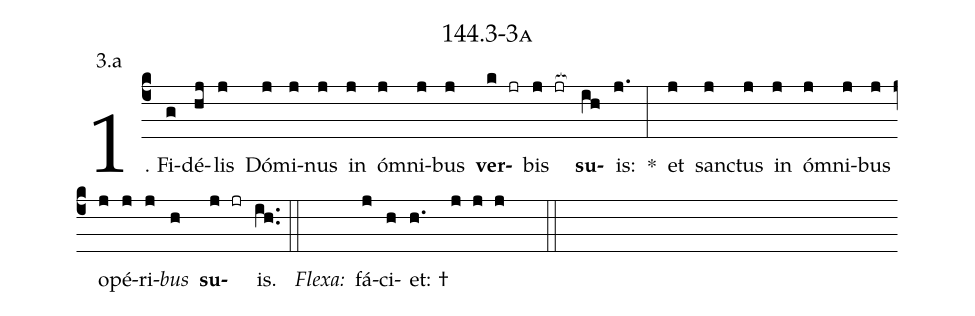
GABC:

name: 144.3-3a;
annotation: 3.a;
%%
(c4)1. Fi(g)dé(hj)lis(j) Dó(j)mi(j)nus(j) in(j) ó(j)mni(j)bus(j) <b>ver</b>(k jr)bis(j jr[ocb:1{]) <b>su</b>(ih[ocb:0}])is:(j.) *(:) et(j) san(j)ctus(j) in(j) ó(j)mni(j)bus(j) o(j)pé(j)ri(j)<i>bus</i>(h) <b>su</b>(j jr)is.(ih..) (::)
<i>Flexa:</i>(////)  fá(j)ci(h)et: †(h.//// j j j  ::)
